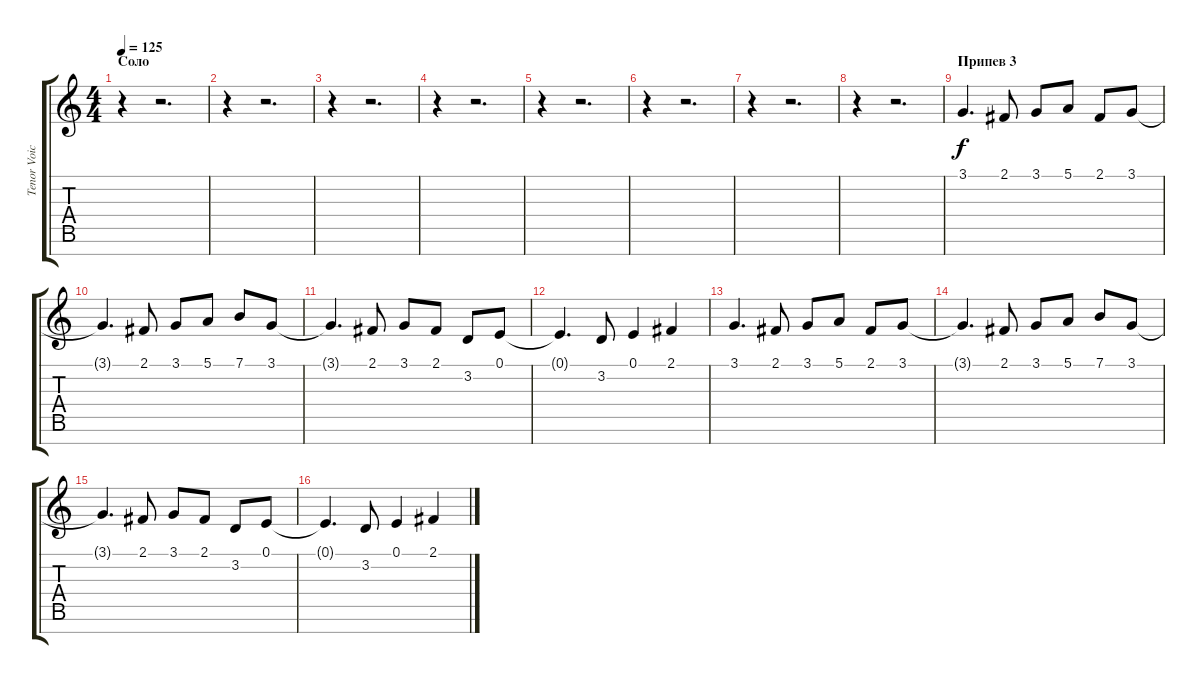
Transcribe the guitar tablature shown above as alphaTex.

\track ("Tenor Voice" "Tenor Voic") {instrument tenorsax}
\staff {score tabs}
\tuning (E4 B3 G3 D3 A2 E2 B1) {hide}
\ts (4 4)
\section ("" "Соло")
\tempo 125
\clef g2
\ks c
r.4{dy f} r.2{d} |
r.4 r.2{d} |
r.4 r.2{d} |
r.4 r.2{d} |
r.4 r.2{d} |
r.4 r.2{d} |
r.4 r.2{d} |
r.4 r.2{d} |
\section ("" "Припев 3")
3.1.4{d} 2.1.8 3.1.8 5.1.8 2.1.8 3.1.8 |
3.1{t}.4{d} 2.1.8 3.1.8 5.1.8 7.1.8 3.1.8 |
3.1{t}.4{d} 2.1.8 3.1.8 2.1.8 3.2.8 0.1.8 |
0.1{t}.4{d} 3.2.8 0.1.4 2.1.4 |
3.1.4{d} 2.1.8 3.1.8 5.1.8 2.1.8 3.1.8 |
3.1{t}.4{d} 2.1.8 3.1.8 5.1.8 7.1.8 3.1.8 |
3.1{t}.4{d} 2.1.8 3.1.8 2.1.8 3.2.8 0.1.8 |
0.1{t}.4{d} 3.2.8 0.1.4 2.1.4
